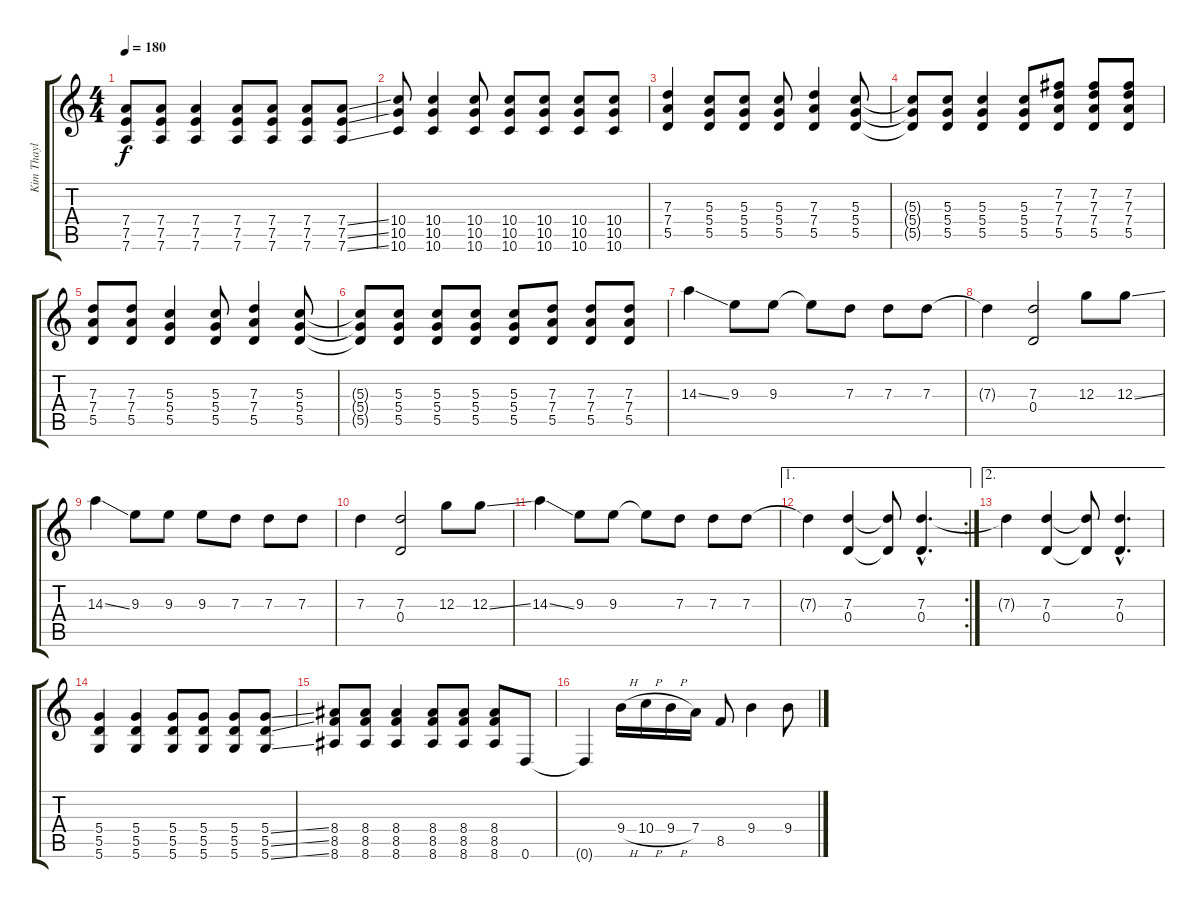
\track ("Kim Thayl" "Kim Thayl") {instrument overdrivenguitar}
\staff {score tabs}
\tuning (E4 B3 G3 D3 A2 D2) {hide}
\ts (4 4)
\tempo 180
\clef g2
\ks c
(7.4{t} 7.5{t} 7.6{t}).8{dy f} (7.4 7.5 7.6).8 (7.4 7.5 7.6).4 (7.4 7.5 7.6).8 (7.4 7.5 7.6).8 (7.4 7.5 7.6).8 (7.4{ss} 7.5{ss} 7.6{ss}).8 |
(10.4 10.5 10.6).8 (10.4 10.5 10.6).4 (10.4 10.5 10.6).8 (10.4 10.5 10.6).8 (10.4 10.5 10.6).8 (10.4 10.5 10.6).8 (10.4 10.5 10.6).8 |
(7.3 7.4 5.5).4 (5.3 5.4 5.5).8 (5.3 5.4 5.5).8 (5.3 5.4 5.5).8 (7.3 7.4 5.5).4 (5.3 5.4 5.5).8 |
(5.3{t} 5.4{t} 5.5{t}).8 (5.3 5.4 5.5).8 (5.3 5.4 5.5).4 (5.3 5.4 5.5).8 (7.2 7.3 7.4 5.5).8 (7.2 7.3 7.4 5.5).8 (7.2 7.3 7.4 5.5).8 |
(7.3 7.4 5.5).8 (7.3 7.4 5.5).8 (5.3 5.4 5.5).4 (5.3 5.4 5.5).8 (7.3 7.4 5.5).4 (5.3 5.4 5.5).8 |
(5.3{t} 5.4{t} 5.5{t}).8 (5.3 5.4 5.5).8 (5.3 5.4 5.5).8 (5.3 5.4 5.5).8 (5.3 5.4 5.5).8 (7.3 7.4 5.5).8 (7.3 7.4 5.5).8 (7.3 7.4 5.5).8 |
14.3{ss}.4 9.3.8 9.3.8 9.3{t}.8 7.3.8 7.3.8 7.3.8 |
7.3{t}.4 (7.3 0.4).2 12.3.8 12.3{ss}.8 |
14.3{ss}.4 9.3.8 9.3.8 9.3.8 7.3.8 7.3.8 7.3.8 |
7.3.4 (7.3 0.4).2 12.3.8 12.3{ss}.8 |
14.3{ss}.4 9.3.8 9.3.8 9.3{t}.8 7.3.8 7.3.8 7.3.8 |
\ae 1
\rc 2
7.3{t}.4 (7.3 0.4).4 (7.3{t} 0.4{t}).8 (7.3{hac} 0.4{hac}).4{d} |
\ae 2
7.3{t}.4 (7.3 0.4).4 (7.3{t} 0.4{t}).8 (7.3{hac} 0.4{hac}).4{d} |
(5.4 5.5 5.6).4 (5.4 5.5 5.6).4 (5.4 5.5 5.6).8 (5.4 5.5 5.6).8 (5.4 5.5 5.6).8 (5.4{ss} 5.5{ss} 5.6{ss}).8 |
(8.4 8.5 8.6).8 (8.4 8.5 8.6).8 (8.4 8.5 8.6).4 (8.4 8.5 8.6).8 (8.4 8.5 8.6).8 (8.4 8.5 8.6).8 0.6.8 |
0.6{t}.4 9.4{h}.16 10.4{h}.16 9.4{h}.16 7.4.16 8.5.8 9.4.4 9.4.8
